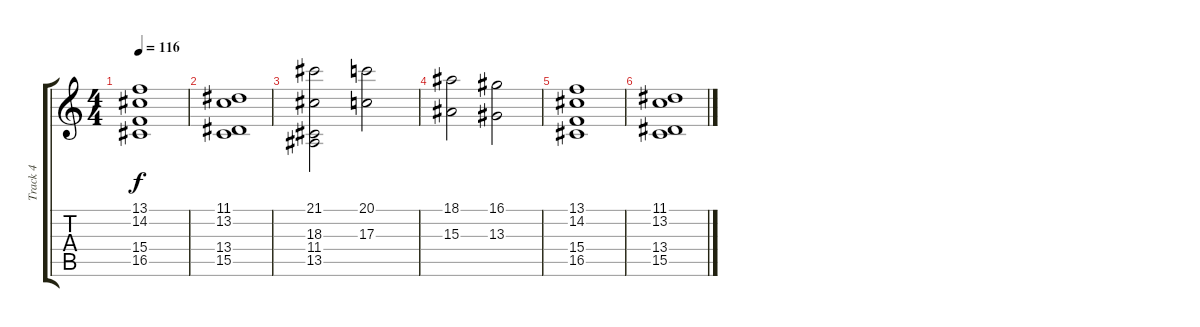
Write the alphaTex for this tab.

\track ("Track 4" "Track 4") {instrument electricgrandpiano}
\staff {score tabs}
\tuning (E4 B3 G3 D3 A2 E2) {hide}
\ts (4 4)
\tempo 116
\clef g2
\ks c
(13.1 14.2 15.4 16.5).1{dy f} |
(11.1 13.2 13.4 15.5).1 |
(21.1 18.3 11.4 13.5).2 (20.1 17.3).2 |
(18.1 15.3).2 (16.1 13.3).2 |
(13.1 14.2 15.4 16.5).1 |
(11.1 13.2 13.4 15.5).1
